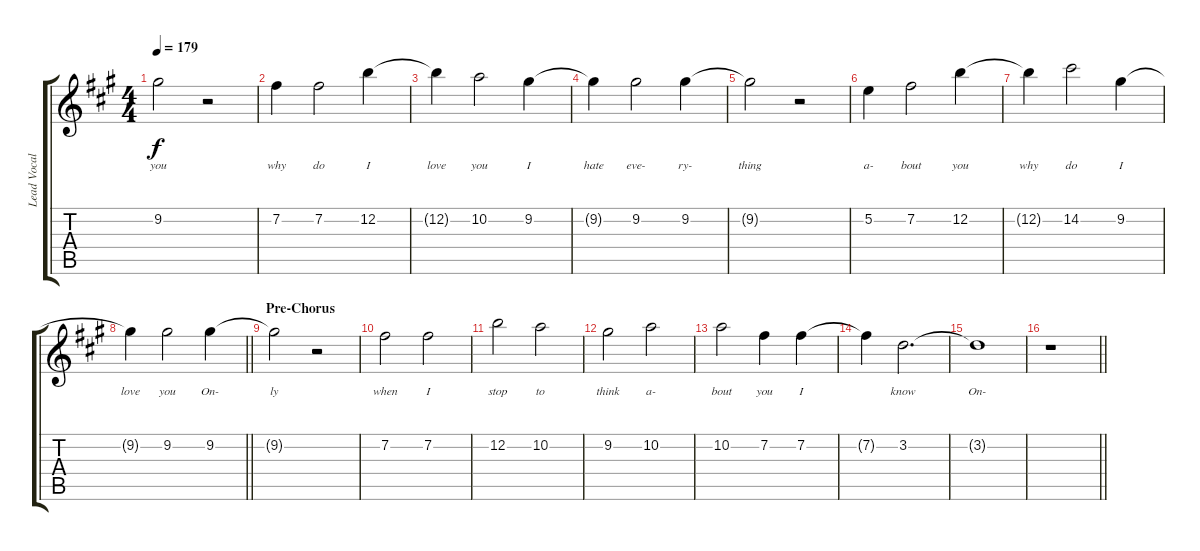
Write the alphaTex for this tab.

\track ("Lead Vocal (Adam Gontier)" "Lead Vocal") {instrument overdrivenguitar}
\staff {score tabs}
\tuning (E4 B3 G3 D3 A2 E2) {hide}
\ts (4 4)
\tempo 179
\clef g2
\ks f#minor
9.2{t}.2{lyrics (0 "you") lyrics (1 "") lyrics (2 "") lyrics (3 "") lyrics (4 "") dy f} r.2 |
7.2.4{lyrics (0 "why") lyrics (1 "") lyrics (2 "") lyrics (3 "") lyrics (4 "")} 7.2.2{lyrics (0 "do") lyrics (1 "") lyrics (2 "") lyrics (3 "") lyrics (4 "")} 12.2.4{lyrics (0 "I") lyrics (1 "") lyrics (2 "") lyrics (3 "") lyrics (4 "")} |
12.2{t}.4{lyrics (0 "love") lyrics (1 "") lyrics (2 "") lyrics (3 "") lyrics (4 "")} 10.2.2{lyrics (0 "you") lyrics (1 "") lyrics (2 "") lyrics (3 "") lyrics (4 "")} 9.2.4{lyrics (0 "I") lyrics (1 "") lyrics (2 "") lyrics (3 "") lyrics (4 "")} |
9.2{t}.4{lyrics (0 "hate") lyrics (1 "") lyrics (2 "") lyrics (3 "") lyrics (4 "")} 9.2.2{lyrics (0 "eve-") lyrics (1 "") lyrics (2 "") lyrics (3 "") lyrics (4 "")} 9.2.4{lyrics (0 "ry-") lyrics (1 "") lyrics (2 "") lyrics (3 "") lyrics (4 "")} |
9.2{t}.2{lyrics (0 "thing") lyrics (1 "") lyrics (2 "") lyrics (3 "") lyrics (4 "")} r.2 |
5.2.4{lyrics (0 "a-") lyrics (1 "") lyrics (2 "") lyrics (3 "") lyrics (4 "")} 7.2.2{lyrics (0 "bout") lyrics (1 "") lyrics (2 "") lyrics (3 "") lyrics (4 "")} 12.2.4{lyrics (0 "you") lyrics (1 "") lyrics (2 "") lyrics (3 "") lyrics (4 "")} |
12.2{t}.4{lyrics (0 "why") lyrics (1 "") lyrics (2 "") lyrics (3 "") lyrics (4 "")} 14.2.2{lyrics (0 "do") lyrics (1 "") lyrics (2 "") lyrics (3 "") lyrics (4 "")} 9.2.4{lyrics (0 "I") lyrics (1 "") lyrics (2 "") lyrics (3 "") lyrics (4 "")} |
\barLineRight lightlight
9.2{t}.4{lyrics (0 "love") lyrics (1 "") lyrics (2 "") lyrics (3 "") lyrics (4 "")} 9.2.2{lyrics (0 "you") lyrics (1 "") lyrics (2 "") lyrics (3 "") lyrics (4 "")} 9.2.4{lyrics (0 "On-") lyrics (1 "") lyrics (2 "") lyrics (3 "") lyrics (4 "")} |
\section ("" "Pre-Chorus")
9.2{t}.2{lyrics (0 "ly") lyrics (1 "") lyrics (2 "") lyrics (3 "") lyrics (4 "")} r.2 |
7.2.2{lyrics (0 "when") lyrics (1 "") lyrics (2 "") lyrics (3 "") lyrics (4 "")} 7.2.2{lyrics (0 "I") lyrics (1 "") lyrics (2 "") lyrics (3 "") lyrics (4 "")} |
12.2.2{lyrics (0 "stop") lyrics (1 "") lyrics (2 "") lyrics (3 "") lyrics (4 "")} 10.2.2{lyrics (0 "to") lyrics (1 "") lyrics (2 "") lyrics (3 "") lyrics (4 "")} |
9.2.2{lyrics (0 "think") lyrics (1 "") lyrics (2 "") lyrics (3 "") lyrics (4 "")} 10.2.2{lyrics (0 "a-") lyrics (1 "") lyrics (2 "") lyrics (3 "") lyrics (4 "")} |
10.2.2{lyrics (0 "bout") lyrics (1 "") lyrics (2 "") lyrics (3 "") lyrics (4 "")} 7.2.4{lyrics (0 "you") lyrics (1 "") lyrics (2 "") lyrics (3 "") lyrics (4 "")} 7.2.4{lyrics (0 "I") lyrics (1 "") lyrics (2 "") lyrics (3 "") lyrics (4 "")} |
7.2{t}.4{lyrics (0 "") lyrics (1 "") lyrics (2 "") lyrics (3 "") lyrics (4 "")} 3.2.2{d lyrics (0 "know") lyrics (1 "") lyrics (2 "") lyrics (3 "") lyrics (4 "")} |
3.2{t}.1{lyrics (0 "On-") lyrics (1 "") lyrics (2 "") lyrics (3 "") lyrics (4 "")} |
\barLineRight lightlight
r.1
